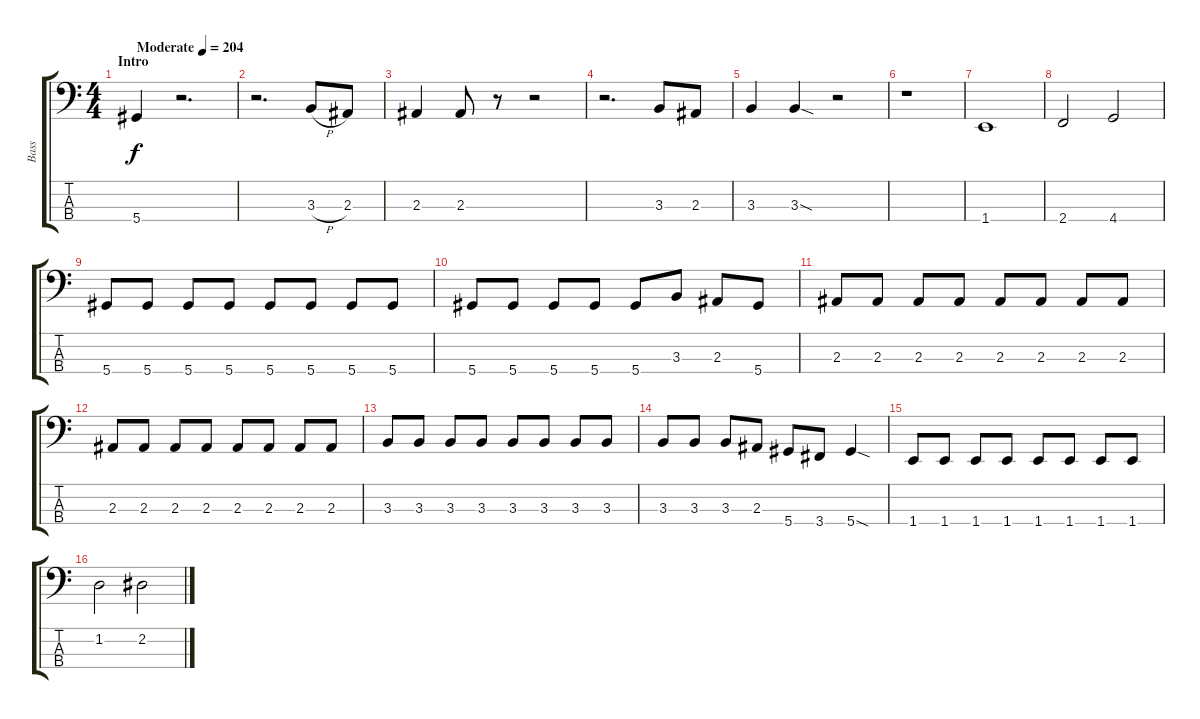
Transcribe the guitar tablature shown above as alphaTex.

\track ("Bass" "Bass") {instrument electricbasspick}
\staff {score tabs}
\tuning (Gb2 Db2 Ab1 Eb1) {hide}
\ts (4 4)
\section ("" "Intro")
\tempo (204 "Moderate")
\clef f4
\ks c
5.4.4{dy f instrument electricbasspick} r.2{d} |
r.2{d} 3.3{h}.8 2.3.8 |
2.3.4 2.3.8 r.8 r.2 |
r.2{d} 3.3.8 2.3.8 |
3.3.4 3.3{sod}.4 r.2 |
r.1 |
1.4.1 |
2.4.2 4.4.2 |
5.4.8 5.4.8 5.4.8 5.4.8 5.4.8 5.4.8 5.4.8 5.4.8 |
5.4.8 5.4.8 5.4.8 5.4.8 5.4.8 3.3.8 2.3.8 5.4.8 |
2.3.8 2.3.8 2.3.8 2.3.8 2.3.8 2.3.8 2.3.8 2.3.8 |
2.3.8 2.3.8 2.3.8 2.3.8 2.3.8 2.3.8 2.3.8 2.3.8 |
3.3.8 3.3.8 3.3.8 3.3.8 3.3.8 3.3.8 3.3.8 3.3.8 |
3.3.8 3.3.8 3.3.8 2.3.8 5.4.8 3.4.8 5.4{sod}.4 |
1.4.8 1.4.8 1.4.8 1.4.8 1.4.8 1.4.8 1.4.8 1.4.8 |
1.2.2 2.2.2
